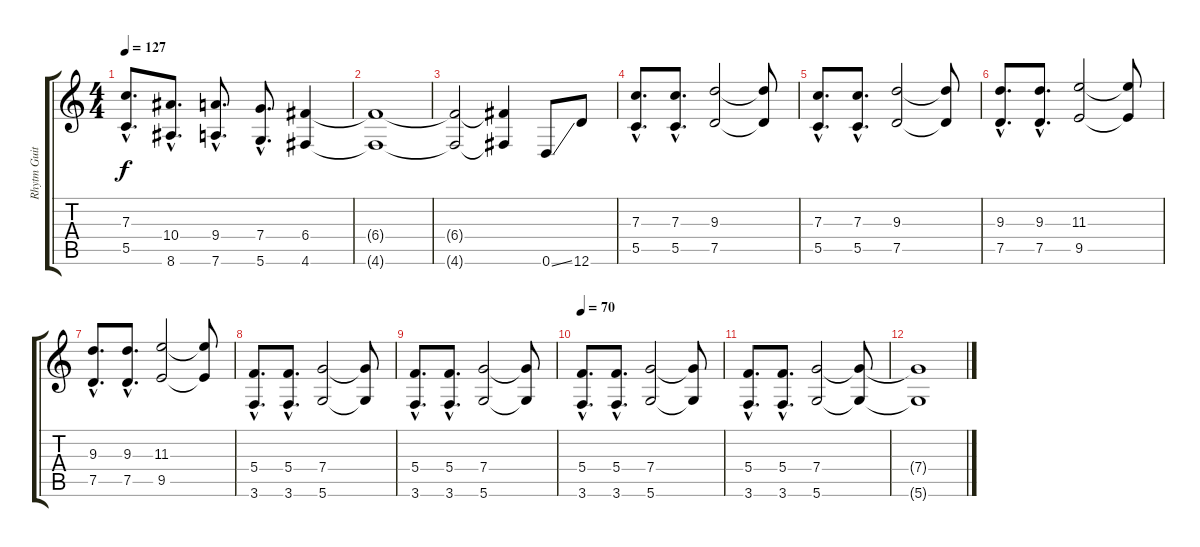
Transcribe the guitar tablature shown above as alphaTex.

\track ("Rhytm Guitar" "Rhytm Guit") {instrument distortionguitar}
\staff {score tabs}
\tuning (D4 A3 F3 C3 G2 D2) {hide}
\ts (4 4)
\tempo 127
\clef g2
\ks c
(7.3{hac} 5.5{hac}).8{d dy f} (10.4{hac} 8.6{hac}).8{d} (9.4{hac} 7.6{hac}).8{d} (7.4{hac} 5.6{hac}).8{d} (6.4 4.6).4 |
(6.4{t} 4.6{t}).1 |
(6.4{t} 4.6{t}).2 (6.4{t} 4.6{t}).4 0.6{ss}.8 12.6.8 |
(7.3{hac} 5.5{hac}).8{d} (7.3{hac} 5.5{hac}).8{d} (9.3 7.5).2 (9.3{t} 7.5{t}).8 |
(7.3{hac} 5.5{hac}).8{d} (7.3{hac} 5.5{hac}).8{d} (9.3 7.5).2 (9.3{t} 7.5{t}).8 |
(9.3{hac} 7.5{hac}).8{d} (9.3{hac} 7.5{hac}).8{d} (11.3 9.5).2 (11.3{t} 9.5{t}).8 |
(9.3{hac} 7.5{hac}).8{d} (9.3{hac} 7.5{hac}).8{d} (11.3 9.5).2 (11.3{t} 9.5{t}).8 |
(5.4{hac} 3.6{hac}).8{d} (5.4{hac} 3.6{hac}).8{d} (7.4 5.6).2 (7.4{t} 5.6{t}).8 |
(5.4{hac} 3.6{hac}).8{d} (5.4{hac} 3.6{hac}).8{d} (7.4 5.6).2 (7.4{t} 5.6{t}).8 |
\tempo 70
(5.4{hac} 3.6{hac}).8{d} (5.4{hac} 3.6{hac}).8{d} (7.4 5.6).2 (7.4{t} 5.6{t}).8 |
(5.4{hac} 3.6{hac}).8{d} (5.4{hac} 3.6{hac}).8{d} (7.4 5.6).2 (7.4{t} 5.6{t}).8 |
(7.4{t} 5.6{t}).1
